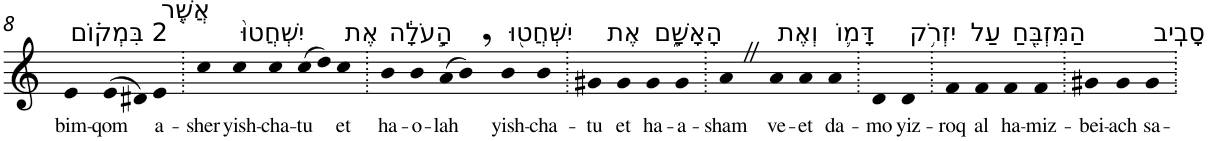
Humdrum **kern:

**kern	**text
*part1	*part1
*staff1	*staff1
*I"Piano	*
*I'Pno	*
!!LO:PB:g=z
*clefG2	*
*k[]	*
=8	=8
!LO:TX:a:t=2 בִּמְק֗וֹם	!
!	!LO:LY:b
4e	bim-
!	!LO:LY:b
(>8e	-qom
8d#X)	.
!LO:TX:a:t=אֲשֶׁ֤ר	!
!	!LO:LY:b
4e	a-
=9.	=9.
!	!LO:LY:b
4cc	-sher
!LO:TX:a:t=יִשְׁחֲטוּ֙	!
!	!LO:LY:b
4cc	yish-
!	!LO:LY:b
4cc	-cha-
!	!LO:LY:b
(>8cc	-tu
8dd)	.
!LO:TX:a:t=אֶת	!
!	!LO:LY:b
4cc	et
=10.	=10.
!LO:TX:a:t=הָ֣עֹלָ֔ה	!
!	!LO:LY:b
4b	ha-
!	!LO:LY:b
4b	-o-
!	!LO:LY:b
(>8a	-lah
8b,)	.
!LO:TX:a:t=יִשְׁחֲט֖וּ	!
!	!LO:LY:b
4b	yish-
!	!LO:LY:b
4b	-cha-
=11.	=11.
!	!LO:LY:b
4g#X	-tu
!LO:TX:a:t=אֶת	!
!	!LO:LY:b
4g#	et
!LO:TX:a:t=הָאָשָׁ֑ם	!
!	!LO:LY:b
4g#	ha-
!	!LO:LY:b
4g#	-a-
=12.	=12.
!	!LO:LY:b
4aZ	-sham
!LO:TX:a:t=וְאֶת	!
!	!LO:LY:b
4a	ve-
!	!LO:LY:b
4a	-et
!LO:TX:a:t=דָּמ֛וֹ	!
!	!LO:LY:b
4a	da-
=13.	=13.
!	!LO:LY:b
4d	-mo
!LO:TX:a:t=יִזְרֹ֥ק	!
!	!LO:LY:b
4d	yiz-
=14.	=14.
!	!LO:LY:b
4f	-roq
!LO:TX:a:t=עַל	!
!	!LO:LY:b
4f	al
!LO:TX:a:t=הַמִּזְבֵּ֖חַ	!
!	!LO:LY:b
4f	ha-
!	!LO:LY:b
4f	-miz-
=15.	=15.
!	!LO:LY:b
4g#X	-bei-
!	!LO:LY:b
4g#	-ach
!LO:TX:a:t=סָבִֽיב	!
!	!LO:LY:b
4g#	sa-
=.	=.
*-	*-
